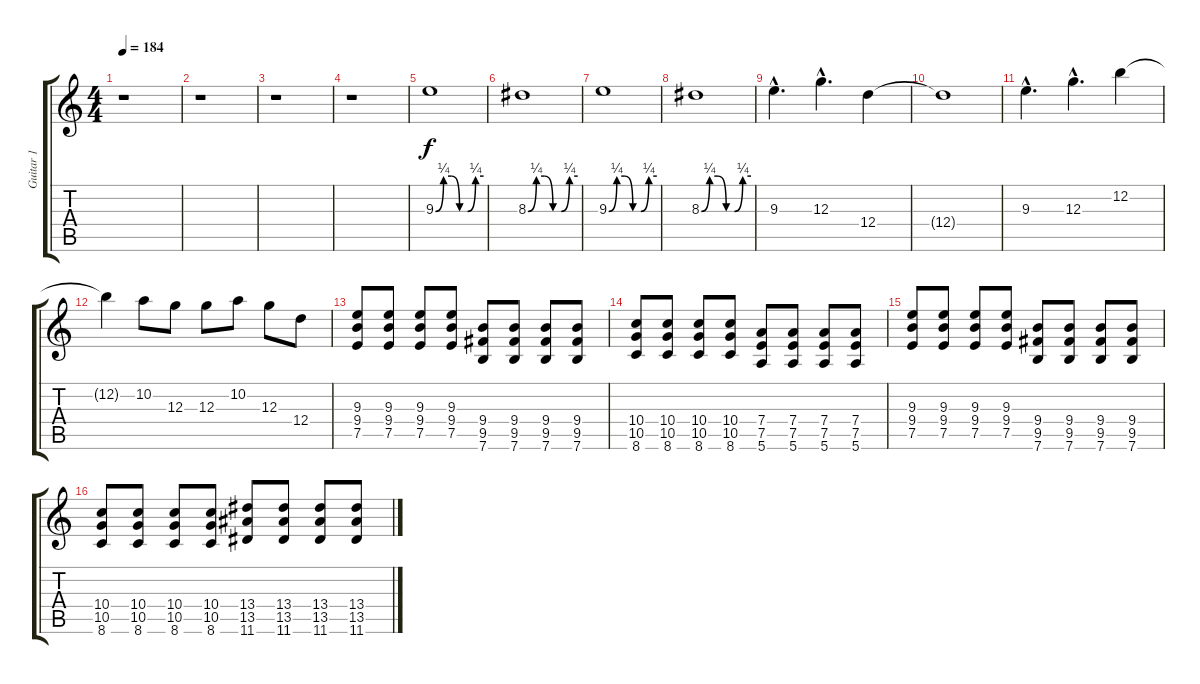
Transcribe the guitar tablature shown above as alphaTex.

\track ("Guitar 1" "Guitar 1") {instrument distortionguitar}
\staff {score tabs}
\tuning (E4 B3 G3 D3 A2 E2) {hide}
\ts (4 4)
\tempo 184
\clef g2
\ks c
r.1{dy f instrument distortionguitar} |
r.1 |
r.1 |
r.1 |
9.3{be (custom 0 0 10 1 20 1 30 0 40 0 50 1 60 1)}.1 |
8.3{be (custom 0 0 10 1 20 1 30 0 40 0 50 1 60 1)}.1 |
9.3{be (custom 0 0 10 1 20 1 30 0 40 0 50 1 60 1)}.1 |
8.3{be (custom 0 0 10 1 20 1 30 0 40 0 50 1 60 1)}.1 |
9.3{hac}.4{d} 12.3{hac}.4{d} 12.4.4 |
12.4{t}.1 |
9.3{hac}.4{d} 12.3{hac}.4{d} 12.2.4 |
12.2{t}.4 10.2.8 12.3.8 12.3.8 10.2.8 12.3.8 12.4.8 |
(9.3 9.4 7.5).8 (9.3 9.4 7.5).8 (9.3 9.4 7.5).8 (9.3 9.4 7.5).8 (9.4 9.5 7.6).8 (9.4 9.5 7.6).8 (9.4 9.5 7.6).8 (9.4 9.5 7.6).8 |
(10.4 10.5 8.6).8 (10.4 10.5 8.6).8 (10.4 10.5 8.6).8 (10.4 10.5 8.6).8 (7.4 7.5 5.6).8 (7.4 7.5 5.6).8 (7.4 7.5 5.6).8 (7.4 7.5 5.6).8 |
(9.3 9.4 7.5).8 (9.3 9.4 7.5).8 (9.3 9.4 7.5).8 (9.3 9.4 7.5).8 (9.4 9.5 7.6).8 (9.4 9.5 7.6).8 (9.4 9.5 7.6).8 (9.4 9.5 7.6).8 |
(10.4 10.5 8.6).8 (10.4 10.5 8.6).8 (10.4 10.5 8.6).8 (10.4 10.5 8.6).8 (13.4 13.5 11.6).8 (13.4 13.5 11.6).8 (13.4 13.5 11.6).8 (13.4 13.5 11.6).8
